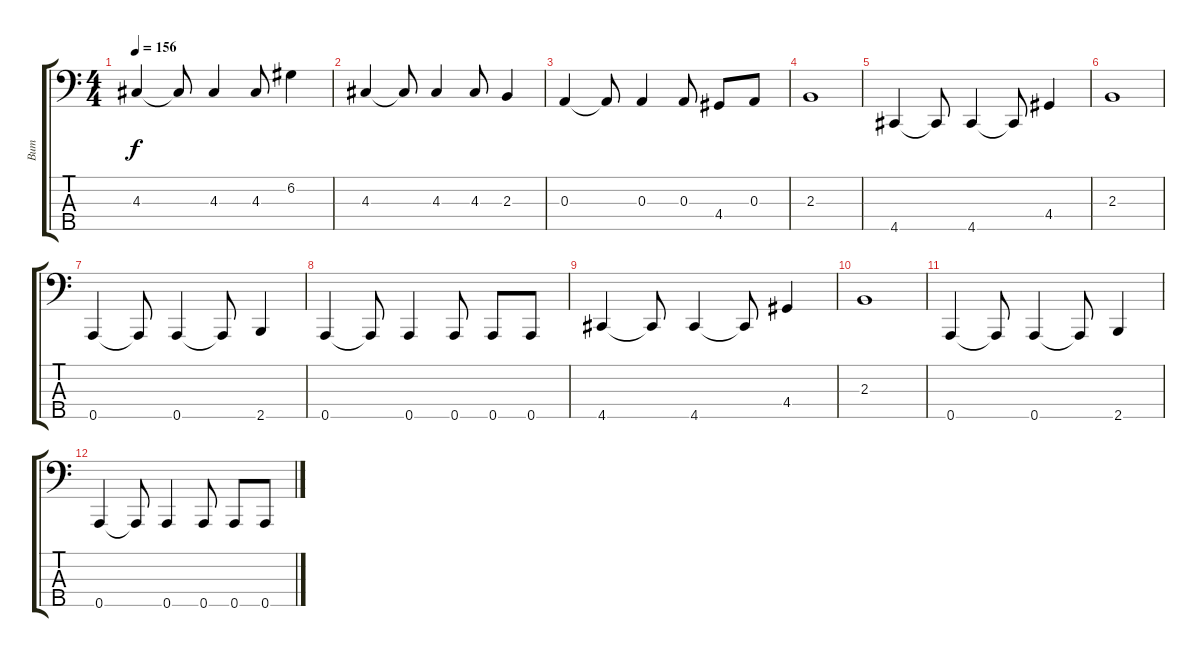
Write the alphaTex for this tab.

\track ("Вит" "Вит") {instrument electricbassfinger}
\staff {score tabs}
\tuning (G2 D2 A1 E1 A0) {hide}
\ts (4 4)
\tempo 156
\clef f4
\ks c
4.3.4{dy f} 4.3{t}.8 4.3.4 4.3.8 6.2.4 |
4.3.4 4.3{t}.8 4.3.4 4.3.8 2.3.4 |
0.3.4 0.3{t}.8 0.3.4 0.3.8 4.4.8 0.3.8 |
2.3.1 |
4.5.4 4.5{t}.8 4.5.4 4.5{t}.8 4.4.4 |
2.3.1 |
0.5.4 0.5{t}.8 0.5.4 0.5{t}.8 2.5.4 |
0.5.4 0.5{t}.8 0.5.4 0.5.8 0.5.8 0.5.8 |
4.5.4 4.5{t}.8 4.5.4 4.5{t}.8 4.4.4 |
2.3.1 |
0.5.4 0.5{t}.8 0.5.4 0.5{t}.8 2.5.4 |
0.5.4 0.5{t}.8 0.5.4 0.5.8 0.5.8 0.5.8
